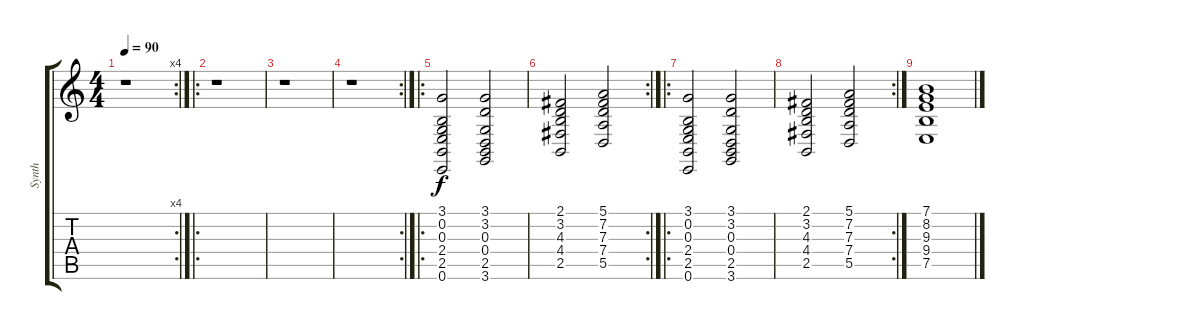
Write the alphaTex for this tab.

\track ("Synth" "Synth") {instrument choiraahs}
\staff {score tabs}
\tuning (E4 B3 G3 D3 A2 E2) {hide}
\rc 4
\ts (4 4)
\tempo 90
\clef g2
\ks c
r.1{dy f} |
\ro
r.1 |
r.1 |
\rc 2
r.1 |
\ro
(3.1 0.2 0.3 2.4 2.5 0.6).2 (3.1 3.2 0.3 0.4 2.5 3.6).2 |
\rc 2
(2.1 3.2 4.3 4.4 2.5).2 (5.1 7.2 7.3 7.4 5.5).2 |
\ro
(3.1 0.2 0.3 2.4 2.5 0.6).2 (3.1 3.2 0.3 0.4 2.5 3.6).2 |
\rc 2
(2.1 3.2 4.3 4.4 2.5).2 (5.1 7.2 7.3 7.4 5.5).2 |
(7.1 8.2 9.3 9.4 7.5).1
